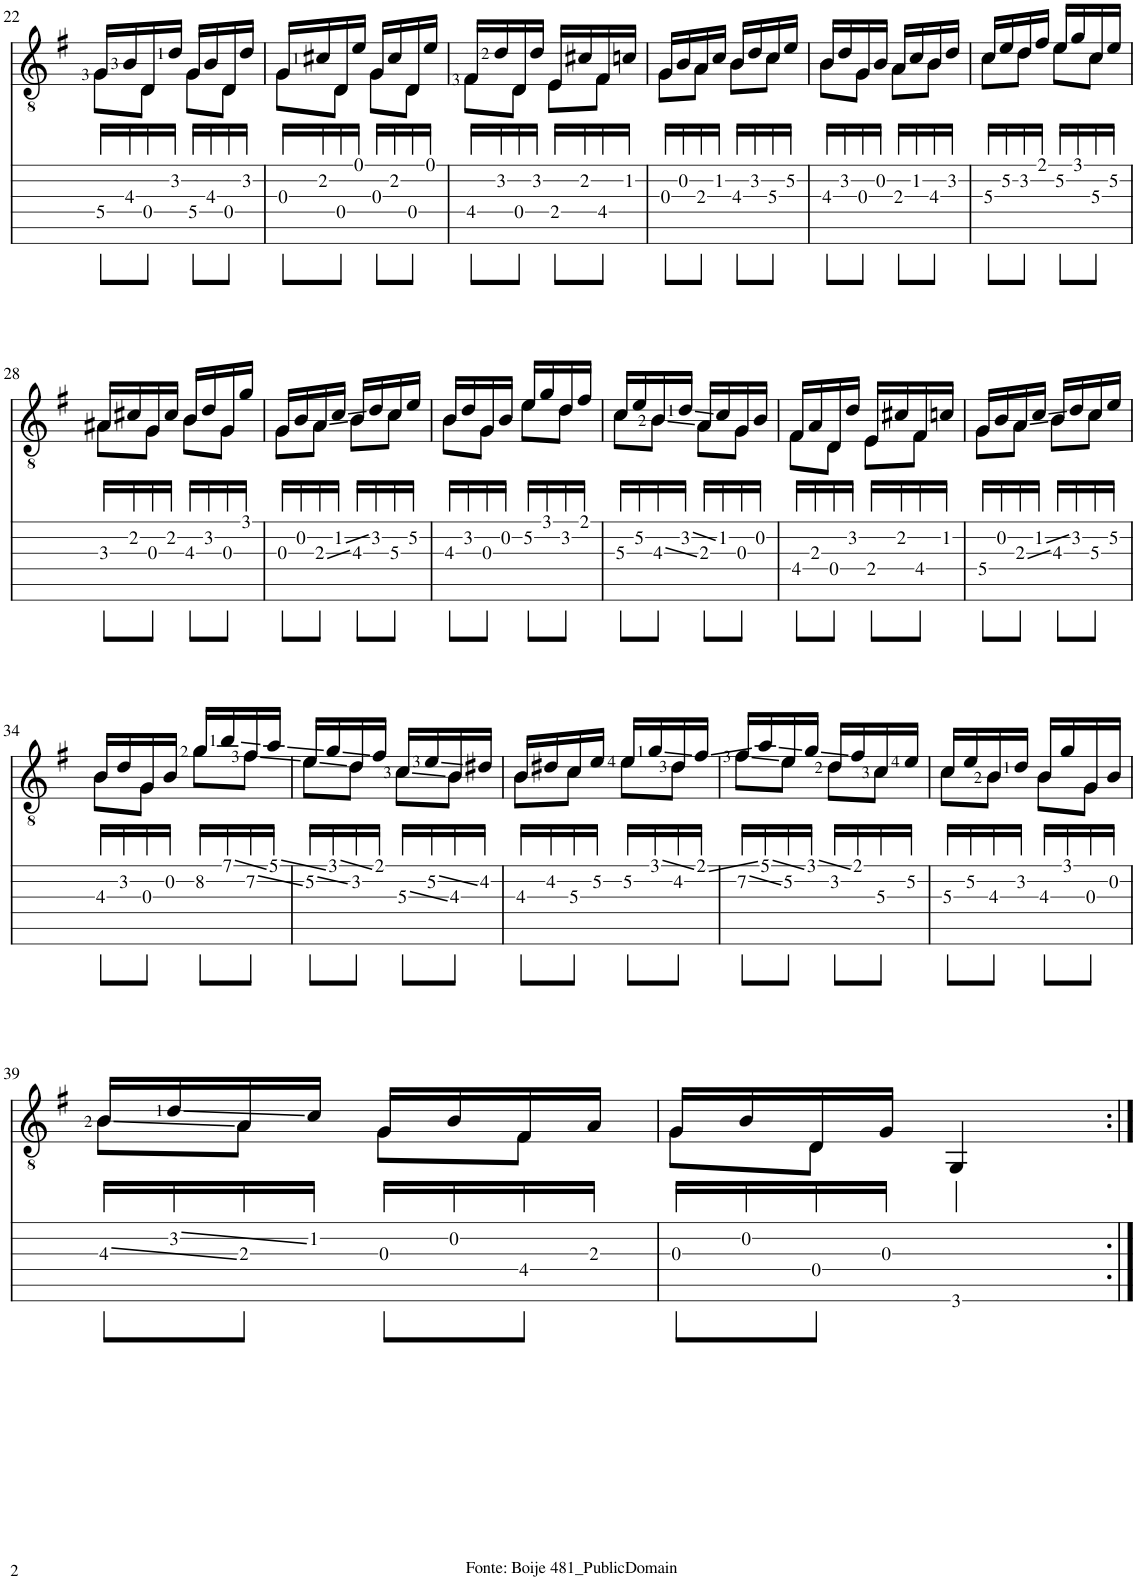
**kern	**kern
*part2	*part1
*staff2	*staff1
*I"Chitarra classica (Intavolatura)	*I"Guitar
!!LO:PB:g=z
*	*clefGv2
*k[f#]	*k[f#]
*M2/4	*M2/4
=22	=22
*^	*^
16G/LL	8G\L	16G/LL	8G\L
16B/	.	16B/	.
16D/	8D\J	16D/	8D\J
16d/JJ	.	16d/JJ	.
16G/LL	8G\L	16G/LL	8G\L
16B/	.	16B/	.
16D/	8D\J	16D/	8D\J
16d/JJ	.	16d/JJ	.
=23	=23	=23	=23
16G/LL	8G\L	16G/LL	8G\L
16c#X/	.	16c#X/	.
16D/	8D\J	16D/	8D\J
16e/JJ	.	16e/JJ	.
16G/LL	8G\L	16G/LL	8G\L
16c#/	.	16c#/	.
16D/	8D\J	16D/	8D\J
16e/JJ	.	16e/JJ	.
=24	=24	=24	=24
16F#/LL	8F#\L	16F#/LL	8F#\L
16d/	.	16d/	.
16D/	8D\J	16D/	8D\J
16d/JJ	.	16d/JJ	.
16E/LL	8E\L	16E/LL	8E\L
16c#X/	.	16c#X/	.
16F#/	8F#\J	16F#/	8F#\J
16cn/JJ	.	16cn/JJ	.
=25	=25	=25	=25
16G/LL	8G\L	16G/LL	8G\L
16B/	.	16B/	.
16A/	8A\J	16A/	8A\J
16c/JJ	.	16c/JJ	.
16B/LL	8B\L	16B/LL	8B\L
16d/	.	16d/	.
16c/	8c\J	16c/	8c\J
16e/JJ	.	16e/JJ	.
=26	=26	=26	=26
16B/LL	8B\L	16B/LL	8B\L
16d/	.	16d/	.
16G/	8G\J	16G/	8G\J
16B/JJ	.	16B/JJ	.
16A/LL	8A\L	16A/LL	8A\L
16c/	.	16c/	.
16B/	8B\J	16B/	8B\J
16d/JJ	.	16d/JJ	.
=27	=27	=27	=27
16c/LL	8c\L	16c/LL	8c\L
16e/	.	16e/	.
16d/	8d\J	16d/	8d\J
16f#/JJ	.	16f#/JJ	.
16e/LL	8e\L	16e/LL	8e\L
16g/	.	16g/	.
16c/	8c\J	16c/	8c\J
16e/JJ	.	16e/JJ	.
!!LO:LB:g=z	!!
=28	=28	=28	=28
16A#X/LL	8A#\L	16A#X/LL	8A#\L
16c#X/	.	16c#X/	.
16G/	8G\J	16G/	8G\J
16c#/JJ	.	16c#/JJ	.
16B/LL	8B\L	16B/LL	8B\L
16d/	.	16d/	.
16G/	8G\J	16G/	8G\J
16g/JJ	.	16g/JJ	.
=29	=29	=29	=29
16G/LL	8G\L	16G/LL	8G\L
16B/	.	16B/	.
16A/	8A\J	16A/	8A\J
16c/JJ	.	16c/JJ	.
16B/LL	8B\L	16B/LL	8B\L
16d/	.	16d/	.
16c/	8c\J	16c/	8c\J
16e/JJ	.	16e/JJ	.
=30	=30	=30	=30
16B/LL	8B\L	16B/LL	8B\L
16d/	.	16d/	.
16G/	8G\J	16G/	8G\J
16B/JJ	.	16B/JJ	.
16e/LL	8e\L	16e/LL	8e\L
16g/	.	16g/	.
16d/	8d\J	16d/	8d\J
16f#/JJ	.	16f#/JJ	.
=31	=31	=31	=31
16c/LL	8c\L	16c/LL	8c\L
16e/	.	16e/	.
16B/	8B\J	16B/	8B\J
16d/JJ	.	16d/JJ	.
16A/LL	8A\L	16A/LL	8A\L
16c/	.	16c/	.
16G/	8G\J	16G/	8G\J
16B/JJ	.	16B/JJ	.
=32	=32	=32	=32
16F#/LL	8F#\L	16F#/LL	8F#\L
16A/	.	16A/	.
16D/	8D\J	16D/	8D\J
16d/JJ	.	16d/JJ	.
16E/LL	8E\L	16E/LL	8E\L
16c#X/	.	16c#X/	.
16F#/	8F#\J	16F#/	8F#\J
16cn/JJ	.	16cn/JJ	.
=33	=33	=33	=33
16G/LL	8G\L	16G/LL	8G\L
16B/	.	16B/	.
16A/	8A\J	16A/	8A\J
16c/JJ	.	16c/JJ	.
16B/LL	8B\L	16B/LL	8B\L
16d/	.	16d/	.
16c/	8c\J	16c/	8c\J
16e/JJ	.	16e/JJ	.
!!LO:LB:g=z	!!
=34	=34	=34	=34
16B/LL	8B\L	16B/LL	8B\L
16d/	.	16d/	.
16G/	8G\J	16G/	8G\J
16B/JJ	.	16B/JJ	.
16g/LL	8g\L	16g/LL	8g\L
16b/	.	16b/	.
16f#/	8f#\J	16f#/	8f#\J
16a/JJ	.	16a/JJ	.
=35	=35	=35	=35
16e/LL	8e\L	16e/LL	8e\L
16g/	.	16g/	.
16d/	8d\J	16d/	8d\J
16f#/JJ	.	16f#/JJ	.
16c/LL	8c\L	16c/LL	8c\L
16e/	.	16e/	.
16B/	8B\J	16B/	8B\J
16d#X/JJ	.	16d#X/JJ	.
=36	=36	=36	=36
16B/LL	8B\L	16B/LL	8B\L
16d#X/	.	16d#X/	.
16c/	8c\J	16c/	8c\J
16e/JJ	.	16e/JJ	.
16e/LL	8e\L	16e/LL	8e\L
16g/	.	16g/	.
16d#/	8d#\J	16d#/	8d#\J
16f#/JJ	.	16f#/JJ	.
=37	=37	=37	=37
16f#/LL	8f#\L	16f#/LL	8f#\L
16a/	.	16a/	.
16e/	8e\J	16e/	8e\J
16g/JJ	.	16g/JJ	.
16d/LL	8d\L	16d/LL	8d\L
16f#/	.	16f#/	.
16c/	8c\J	16c/	8c\J
16e/JJ	.	16e/JJ	.
=38	=38	=38	=38
16c/LL	8c\L	16c/LL	8c\L
16e/	.	16e/	.
16B/	8B\J	16B/	8B\J
16d/JJ	.	16d/JJ	.
16B/LL	8B\L	16B/LL	8B\L
16g/	.	16g/	.
16G/	8G\J	16G/	8G\J
16B/JJ	.	16B/JJ	.
!!LO:LB:g=z	!!
=39	=39	=39	=39
16B/LL	8B\L	16B/LL	8B\L
16d/	.	16d/	.
16A/	8A\J	16A/	8A\J
16c/JJ	.	16c/JJ	.
16G/LL	8G\L	16G/LL	8G\L
16B/	.	16B/	.
16F#/	8F#\J	16F#/	8F#\J
16A/JJ	.	16A/JJ	.
=40	=40	=40	=40
16G/LL	8G\L	16G/LL	8G\L
16B/	.	16B/	.
16D/	8D\J	16D/	8D\J
16G/JJ	.	16G/JJ	.
4GG/	4ryy	4GG/	4ryy
*v	*v	*	*
*	*v	*v
=:|!	=:|!
*-	*-
